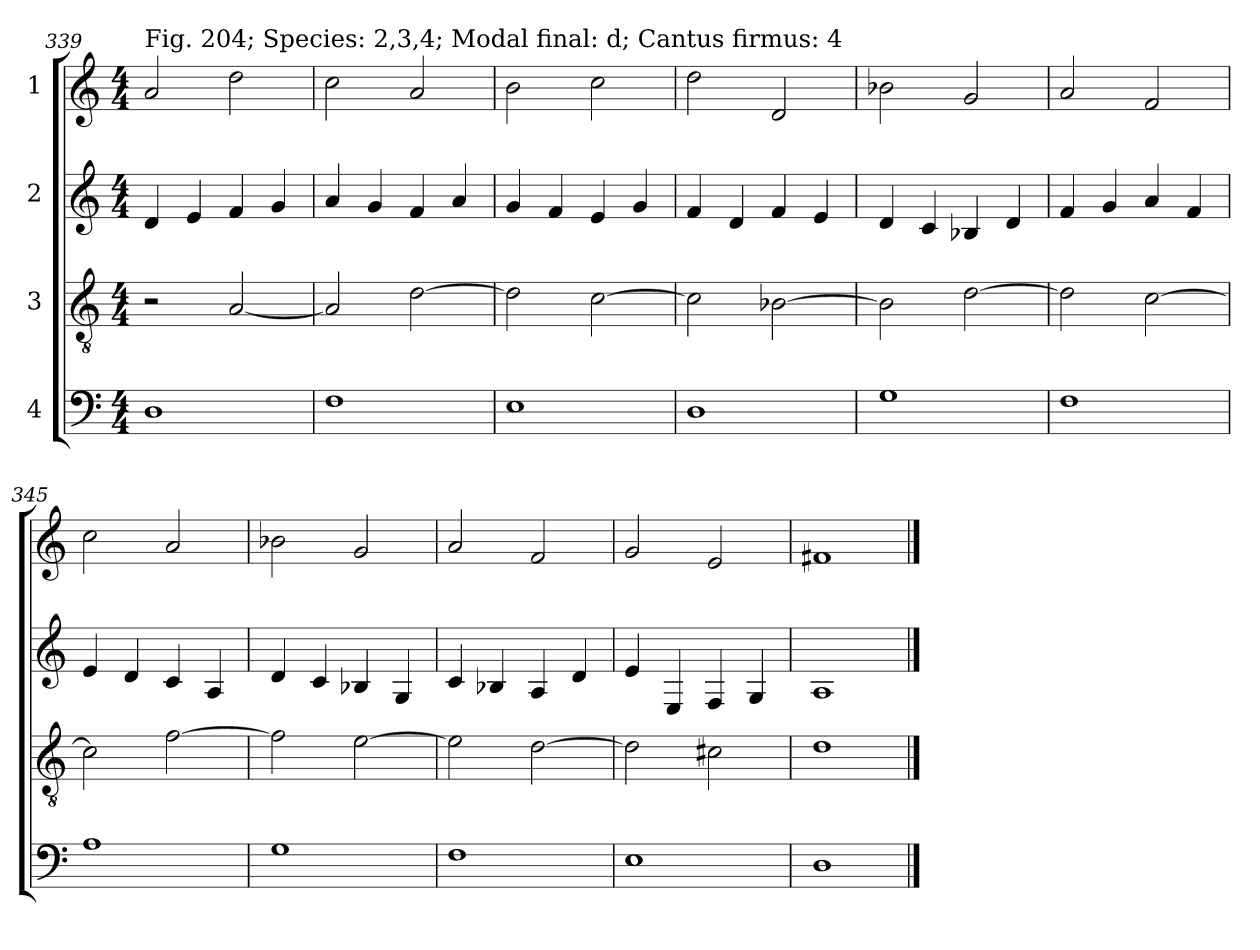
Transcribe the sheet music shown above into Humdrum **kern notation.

**kern	**kern	**kern	**kern
*part4	*part3	*part2	*part1
*staff4	*staff3	*staff2	*staff1
*I"4	*I"3	*I"2	*I"1
!!LO:LB:g=z
*clefF4	*clefGv2	*clefG2	*clefG2
*k[]	*k[]	*k[]	*k[]
*M4/4	*M4/4	*M4/4	*M4/4
=339	=339	=339	=339
!	!	!	!LO:TX:a:t=Fig. 204; Species&colon; 2,3,4; Modal final&colon; d; Cantus firmus&colon; 4
1D	2r	4d/	2a/
.	.	4e/	.
.	[2A/	4f/	2dd\
.	.	4g/	.
=340	=340	=340	=340
1F	2A/]	4a/	2cc\
.	.	4g/	.
.	[2d\	4f/	2a/
.	.	4a/	.
=341	=341	=341	=341
1E	2d\]	4g/	2b\
.	.	4f/	.
.	[2c\	4e/	2cc\
.	.	4g/	.
=342	=342	=342	=342
1D	2c\]	4f/	2dd\
.	.	4d/	.
.	[2B-X\	4f/	2d/
.	.	4e/	.
=343	=343	=343	=343
1G	2B-\]	4d/	2b-X\
.	.	4c/	.
.	[2d\	4B-X/	2g/
.	.	4d/	.
!!LO:LB:g=z
=344	=344	=344	=344
1F	2d\]	4f/	2a/
.	.	4g/	.
.	[2c\	4a/	2f/
.	.	4f/	.
=345	=345	=345	=345
1A	2c\]	4e/	2cc\
.	.	4d/	.
.	[2f\	4c/	2a/
.	.	4A/	.
=346	=346	=346	=346
1G	2f\]	4d/	2b-X\
.	.	4c/	.
.	[2e\	4B-X/	2g/
.	.	4G/	.
=347	=347	=347	=347
1F	2e\]	4c/	2a/
.	.	4B-X/	.
.	[2d\	4A/	2f/
.	.	4d/	.
=348	=348	=348	=348
1E	2d\]	4e/	2g/
.	.	4E/	.
.	2c#X\	4F/	2e/
.	.	4G/	.
=349	=349	=349	=349
1D	1d	1A	1f#X
==	==	==	==
*-	*-	*-	*-
